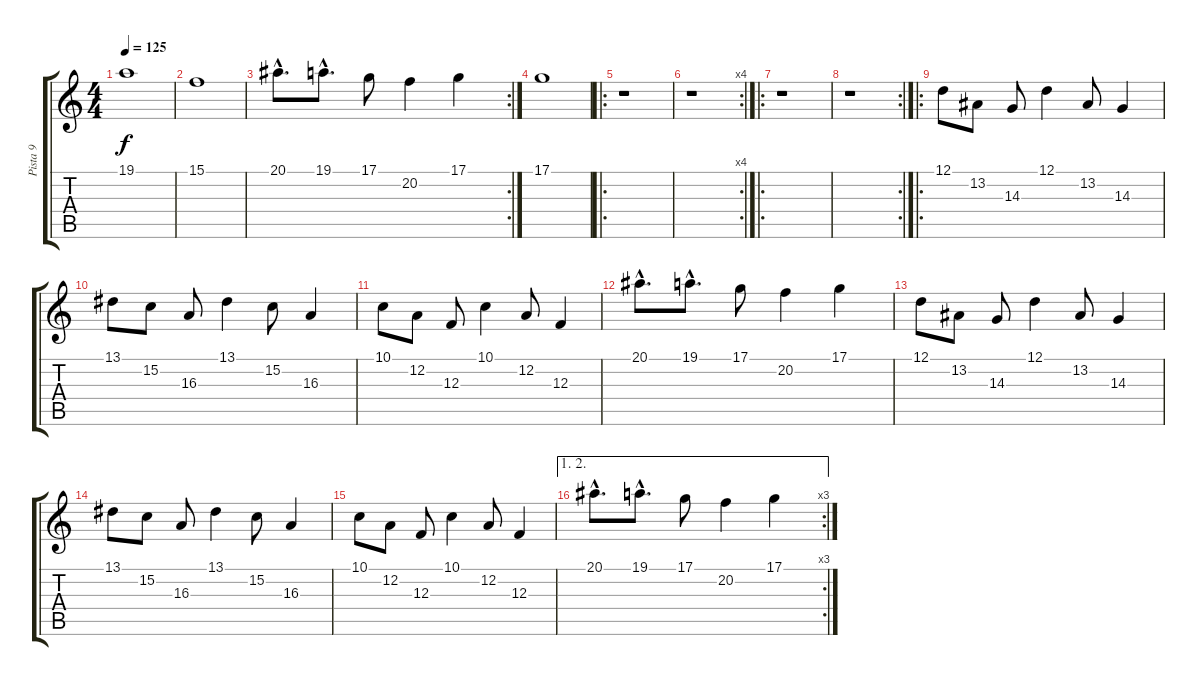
\track ("Pista 9" "Pista 9") {instrument acousticgrandpiano}
\staff {score tabs}
\tuning (D4 A3 F3 C3 G2 C2) {hide}
\ts (4 4)
\tempo 125
\clef g2
\ks c
19.1.1{dy f} |
15.1.1 |
\rc 2
20.1{hac}.8{d} 19.1{hac}.8{d} 17.1.8 20.2.4 17.1.4 |
17.1.1 |
\ro
r.1{instrument acousticgrandpiano} |
\rc 4
r.1 |
\ro
r.1 |
\rc 2
r.1 |
\ro
12.1.8 13.2.8 14.3.8 12.1.4 13.2.8 14.3.4 |
13.1.8 15.2.8 16.3.8 13.1.4 15.2.8 16.3.4 |
10.1.8 12.2.8 12.3.8 10.1.4 12.2.8 12.3.4 |
20.1{hac}.8{d} 19.1{hac}.8{d} 17.1.8 20.2.4 17.1.4 |
12.1.8 13.2.8 14.3.8 12.1.4 13.2.8 14.3.4 |
13.1.8 15.2.8 16.3.8 13.1.4 15.2.8 16.3.4 |
10.1.8 12.2.8 12.3.8 10.1.4 12.2.8 12.3.4 |
\ae (1 2)
\rc 3
20.1{hac}.8{d} 19.1{hac}.8{d} 17.1.8 20.2.4 17.1.4
